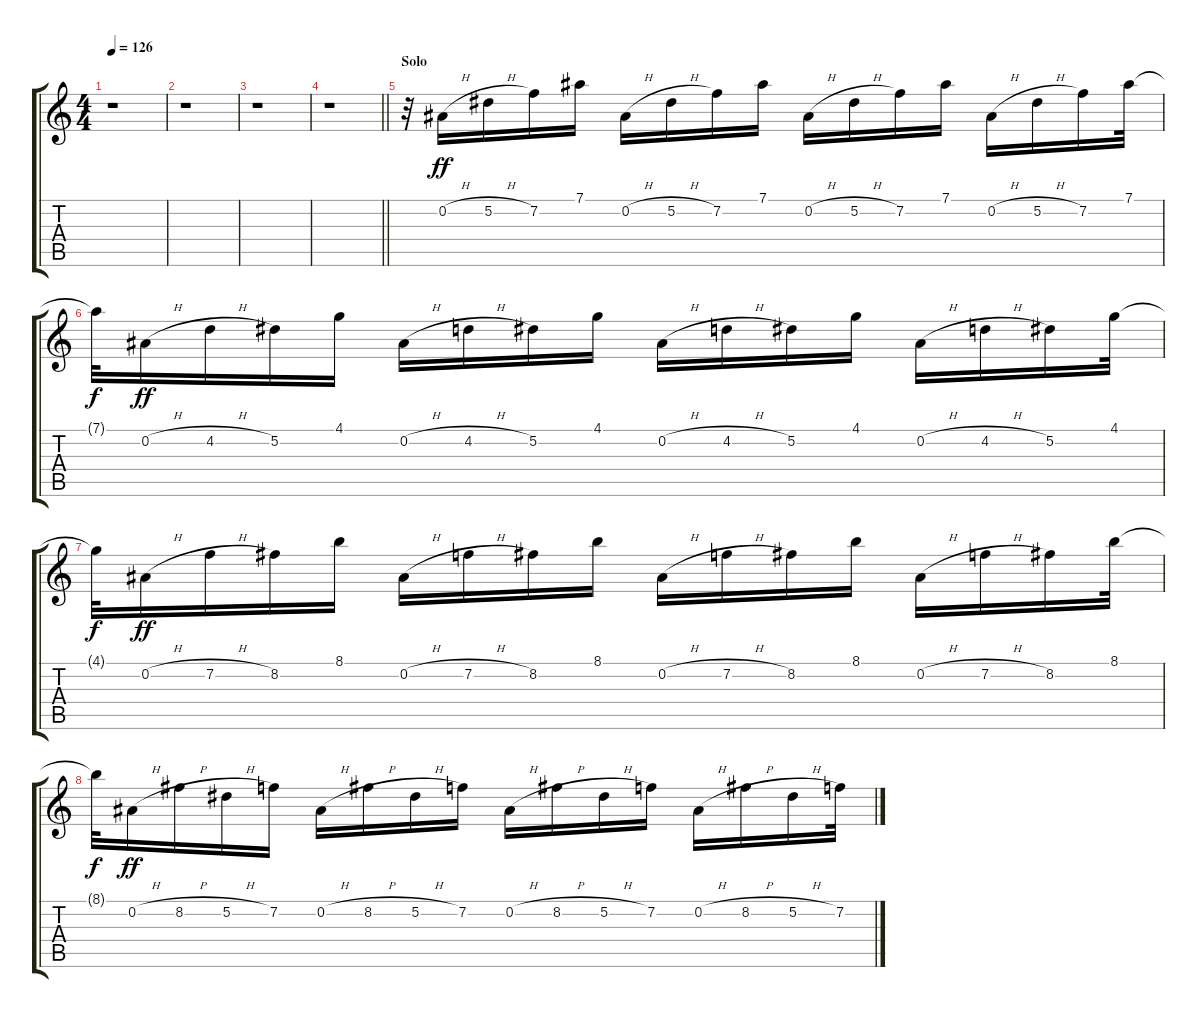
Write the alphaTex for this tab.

\track "" {instrument distortionguitar}
\staff {score tabs}
\tuning (Eb4 Bb3 Gb3 Db3 Ab2 Eb2) {hide}
\ts (4 4)
\tempo 126
\clef g2
\ks c
r.1{dy ff} |
r.1 |
r.1 |
\barLineRight lightlight
r.1 |
\section ("" "Solo")
r.32 0.2{h}.16 5.2{h}.16 7.2.16 7.1.16 0.2{h}.16 5.2{h}.16 7.2.16 7.1.16 0.2{h}.16 5.2{h}.16 7.2.16 7.1.16 0.2{h}.16 5.2{h}.16 7.2.16 7.1.32 |
7.1{t}.32{dy f} 0.2{h}.16{dy ff} 4.2{h}.16 5.2.16 4.1.16 0.2{h}.16 4.2{h}.16 5.2.16 4.1.16 0.2{h}.16 4.2{h}.16 5.2.16 4.1.16 0.2{h}.16 4.2{h}.16 5.2.16 4.1.32 |
4.1{t}.32{dy f} 0.2{h}.16{dy ff} 7.2{h}.16 8.2.16 8.1.16 0.2{h}.16 7.2{h}.16 8.2.16 8.1.16 0.2{h}.16 7.2{h}.16 8.2.16 8.1.16 0.2{h}.16 7.2{h}.16 8.2.16 8.1.32 |
8.1{t}.32{dy f} 0.2{h}.16{dy ff} 8.2{h}.16 5.2{h}.16 7.2.16 0.2{h}.16 8.2{h}.16 5.2{h}.16 7.2.16 0.2{h}.16 8.2{h}.16 5.2{h}.16 7.2.16 0.2{h}.16 8.2{h}.16 5.2{h}.16 7.2.32
